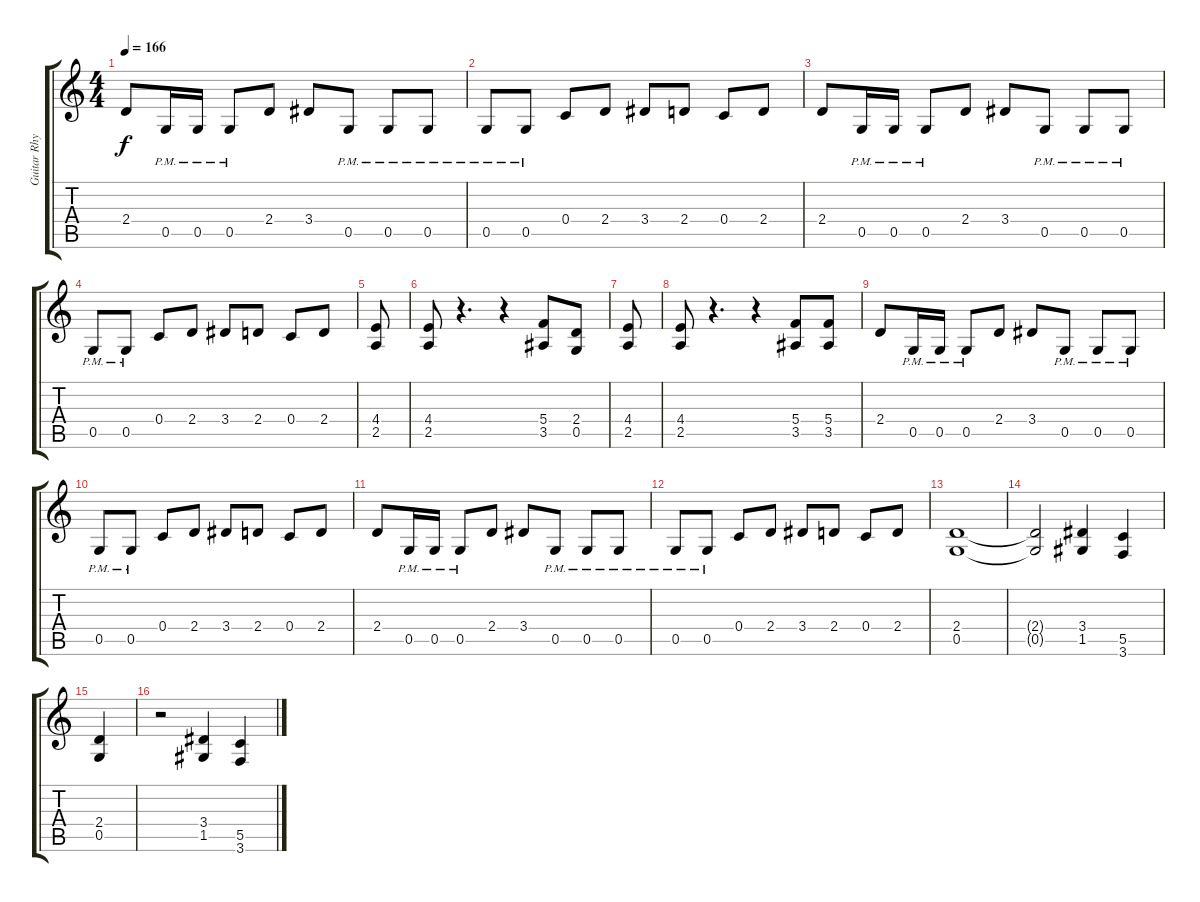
\track ("Guitar Rhytm" "Guitar Rhy") {instrument overdrivenguitar}
\staff {score tabs}
\tuning (D4 A3 F3 C3 G2 D2) {hide}
\ts (4 4)
\tempo 166
\clef g2
\ks c
2.4.8{dy f} 0.5{pm}.16 0.5{pm}.16 0.5{pm}.8 2.4.8 3.4.8 0.5{pm}.8 0.5{pm}.8 0.5{pm}.8 |
0.5{pm}.8 0.5{pm}.8 0.4.8 2.4.8 3.4.8 2.4.8 0.4.8 2.4.8 |
2.4.8 0.5{pm}.16 0.5{pm}.16 0.5{pm}.8 2.4.8 3.4.8 0.5{pm}.8 0.5{pm}.8 0.5{pm}.8 |
0.5{pm}.8 0.5{pm}.8 0.4.8 2.4.8 3.4.8 2.4.8 0.4.8 2.4.8 |
(4.4 2.5).8 |
(4.4 2.5).8 r.4{d} r.4 (5.4 3.5).8 (2.4 0.5).8 |
(4.4 2.5).8 |
(4.4 2.5).8 r.4{d} r.4 (5.4 3.5).8 (5.4 3.5).8 |
2.4.8 0.5{pm}.16 0.5{pm}.16 0.5{pm}.8 2.4.8 3.4.8 0.5{pm}.8 0.5{pm}.8 0.5{pm}.8 |
0.5{pm}.8 0.5{pm}.8 0.4.8 2.4.8 3.4.8 2.4.8 0.4.8 2.4.8 |
2.4.8 0.5{pm}.16 0.5{pm}.16 0.5{pm}.8 2.4.8 3.4.8 0.5{pm}.8 0.5{pm}.8 0.5{pm}.8 |
0.5{pm}.8 0.5{pm}.8 0.4.8 2.4.8 3.4.8 2.4.8 0.4.8 2.4.8 |
(2.4 0.5).1 |
(2.4{t} 0.5{t}).2 (3.4 1.5).4 (5.5 3.6).4 |
(2.4 0.5).4 |
r.2 (3.4 1.5).4 (5.5 3.6).4
